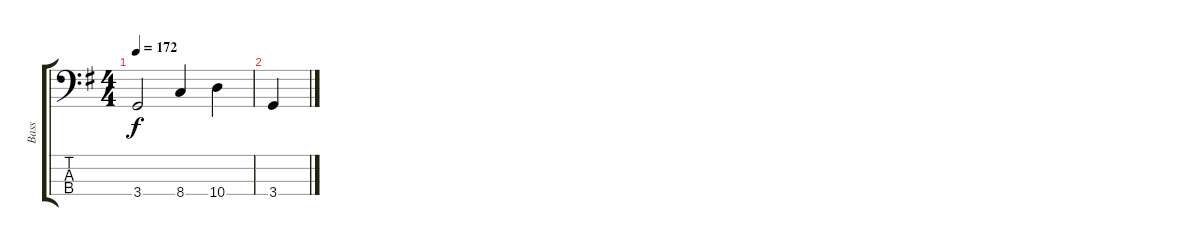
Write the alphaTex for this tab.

\track ("Bass" "Bass") {instrument electricbassfinger}
\staff {score tabs}
\tuning (G2 D2 A1 E1) {hide}
\ts (4 4)
\tempo 172
\clef f4
\ks g
3.4.2{dy f} 8.4.4 10.4.4 |
3.4.4
